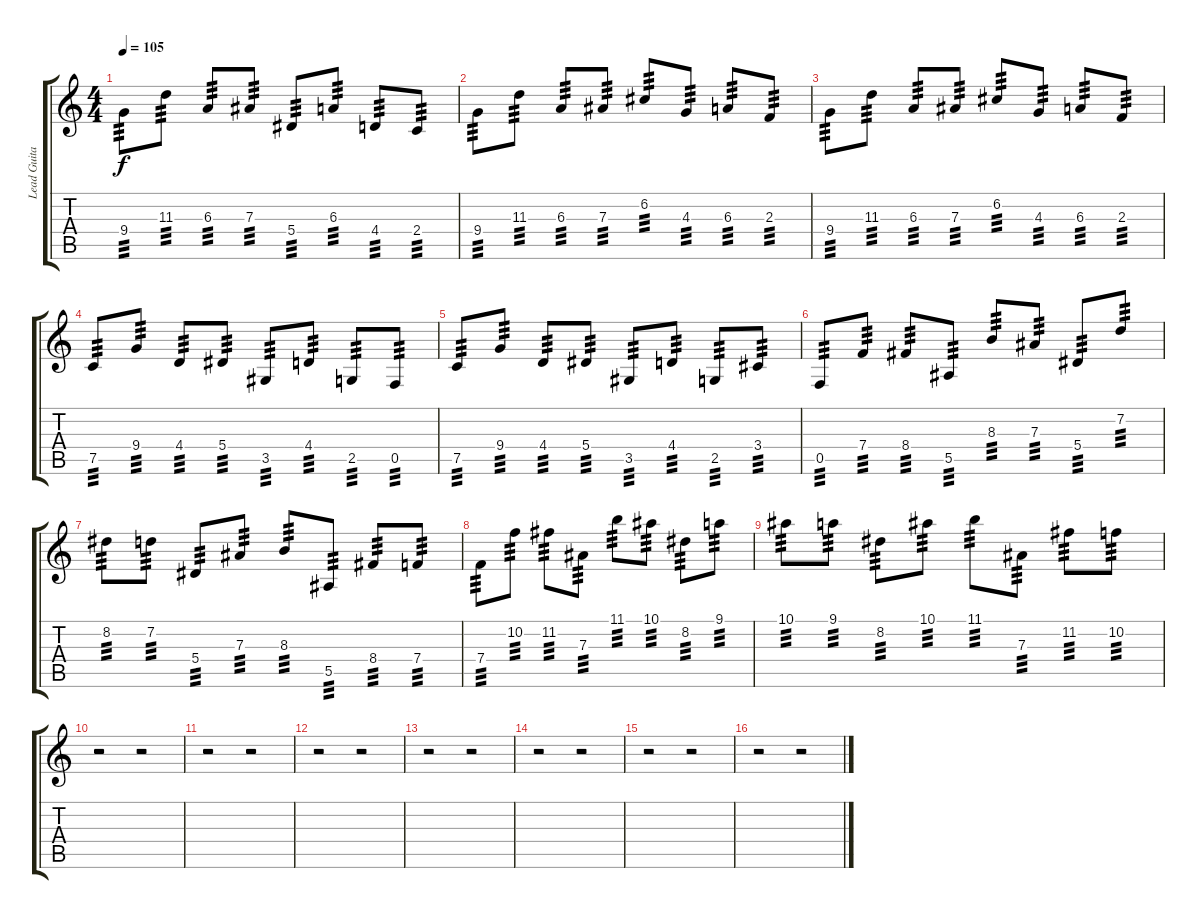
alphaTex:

\track ("Lead Guitar" "Lead Guita") {instrument overdrivenguitar}
\staff {score tabs}
\tuning (C4 G3 Eb3 Bb2 F2 C2) {hide}
\ts (4 4)
\tempo 105
\clef g2
\ks c
9.4.8{tp 3 dy f} 11.3.8{tp 3} 6.3.8{tp 3} 7.3.8{tp 3} 5.4.8{tp 3} 6.3.8{tp 3} 4.4.8{tp 3} 2.4.8{tp 3} |
9.4.8{tp 3} 11.3.8{tp 3} 6.3.8{tp 3} 7.3.8{tp 3} 6.2.8{tp 3} 4.3.8{tp 3} 6.3.8{tp 3} 2.3.8{tp 3} |
9.4.8{tp 3} 11.3.8{tp 3} 6.3.8{tp 3} 7.3.8{tp 3} 6.2.8{tp 3} 4.3.8{tp 3} 6.3.8{tp 3} 2.3.8{tp 3} |
7.5.8{tp 3} 9.4.8{tp 3} 4.4.8{tp 3} 5.4.8{tp 3} 3.5.8{tp 3} 4.4.8{tp 3} 2.5.8{tp 3} 0.5.8{tp 3} |
7.5.8{tp 3} 9.4.8{tp 3} 4.4.8{tp 3} 5.4.8{tp 3} 3.5.8{tp 3} 4.4.8{tp 3} 2.5.8{tp 3} 3.4.8{tp 3} |
0.5.8{tp 3} 7.4.8{tp 3} 8.4.8{tp 3} 5.5.8{tp 3} 8.3.8{tp 3} 7.3.8{tp 3} 5.4.8{tp 3} 7.2.8{tp 3} |
8.2.8{tp 3} 7.2.8{tp 3} 5.4.8{tp 3} 7.3.8{tp 3} 8.3.8{tp 3} 5.5.8{tp 3} 8.4.8{tp 3} 7.4.8{tp 3} |
7.4.8{tp 3} 10.2.8{tp 3} 11.2.8{tp 3} 7.3.8{tp 3} 11.1.8{tp 3} 10.1.8{tp 3} 8.2.8{tp 3} 9.1.8{tp 3} |
10.1.8{tp 3} 9.1.8{tp 3} 8.2.8{tp 3} 10.1.8{tp 3} 11.1.8{tp 3} 7.3.8{tp 3} 11.2.8{tp 3} 10.2.8{tp 3} |
r.2 r.2 |
r.2 r.2 |
r.2 r.2 |
r.2 r.2 |
r.2 r.2 |
r.2 r.2 |
r.2 r.2
